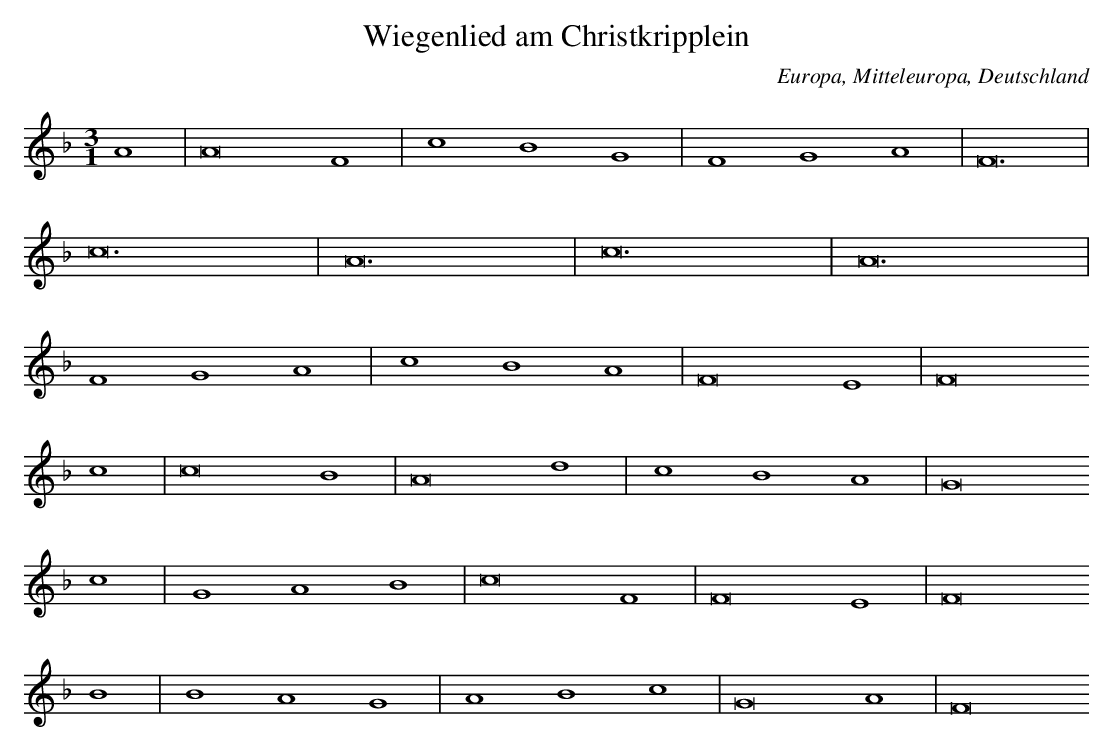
X:1
T: Wiegenlied am Christkripplein
O: Europa, Mitteleuropa, Deutschland
M: 3/1
L: 1/1
K: F
A | A2F | cBG | FGA | F3 |
c3 | A3 | c3 | A3 |
FGA | cBA | F2E | F2
c | c2B | A2d | cBA | G2
c | GAB | c2F | F2E | F2
B | BAG | ABc | G2A | F2
